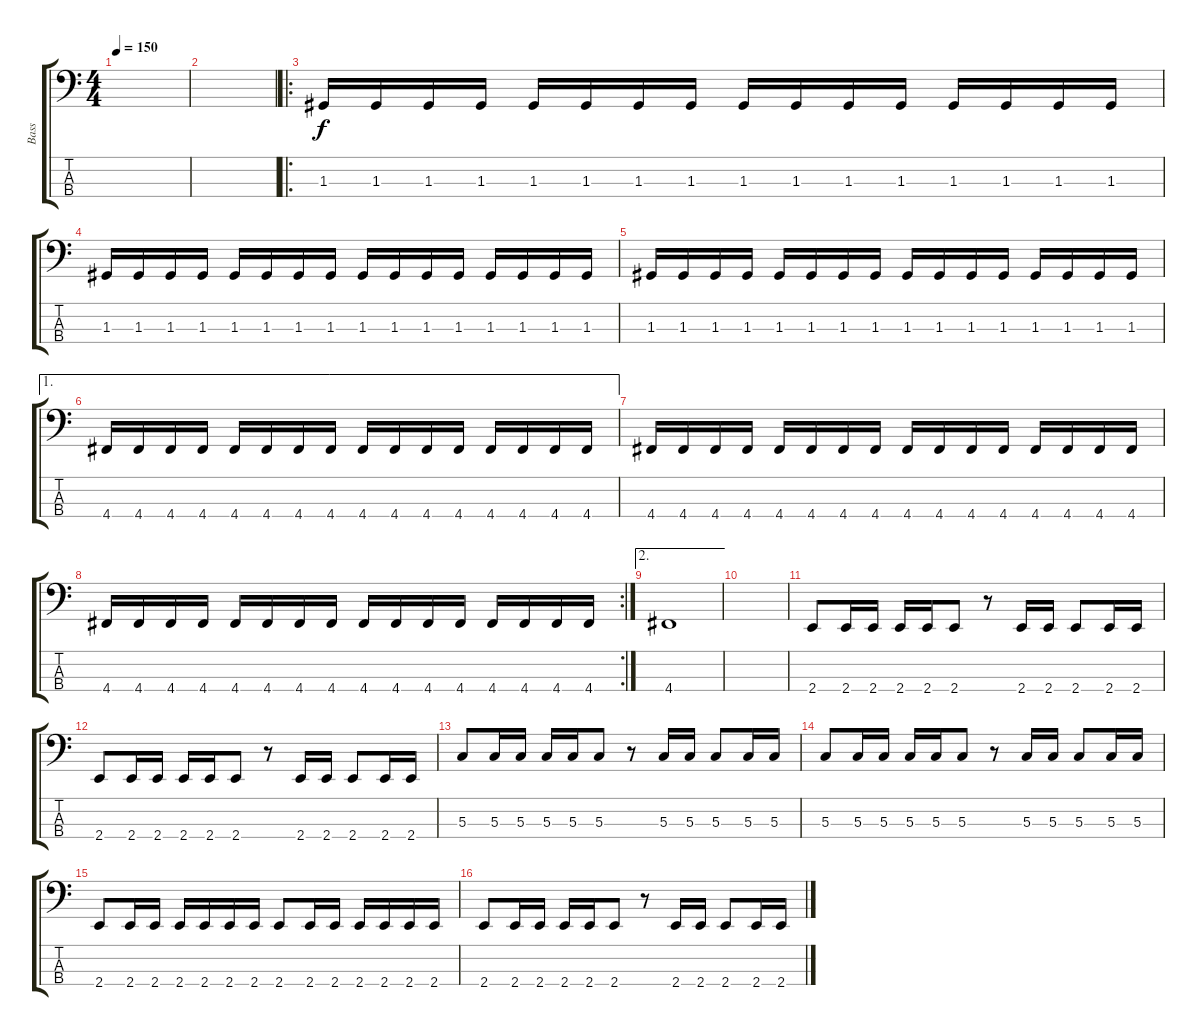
\track ("Bass" "Bass") {instrument electricbassfinger}
\staff {score tabs}
\tuning (F2 C2 G1 D1) {hide}
\ts (4 4)
\tempo 150
\clef f4
\ks c
|
|
\ro
1.3.16 1.3.16 1.3.16 1.3.16 1.3.16 1.3.16 1.3.16 1.3.16 1.3.16 1.3.16 1.3.16 1.3.16 1.3.16 1.3.16 1.3.16 1.3.16 |
1.3.16 1.3.16 1.3.16 1.3.16 1.3.16 1.3.16 1.3.16 1.3.16 1.3.16 1.3.16 1.3.16 1.3.16 1.3.16 1.3.16 1.3.16 1.3.16 |
1.3.16 1.3.16 1.3.16 1.3.16 1.3.16 1.3.16 1.3.16 1.3.16 1.3.16 1.3.16 1.3.16 1.3.16 1.3.16 1.3.16 1.3.16 1.3.16 |
\ae 1
4.4.16 4.4.16 4.4.16 4.4.16 4.4.16 4.4.16 4.4.16 4.4.16 4.4.16 4.4.16 4.4.16 4.4.16 4.4.16 4.4.16 4.4.16 4.4.16 |
4.4.16 4.4.16 4.4.16 4.4.16 4.4.16 4.4.16 4.4.16 4.4.16 4.4.16 4.4.16 4.4.16 4.4.16 4.4.16 4.4.16 4.4.16 4.4.16 |
\rc 2
4.4.16 4.4.16 4.4.16 4.4.16 4.4.16 4.4.16 4.4.16 4.4.16 4.4.16 4.4.16 4.4.16 4.4.16 4.4.16 4.4.16 4.4.16 4.4.16 |
\ae 2
4.4.1 |
|
2.4.8 2.4.16 2.4.16 2.4.16 2.4.16 2.4.8 r.8 2.4.16 2.4.16 2.4.8 2.4.16 2.4.16 |
2.4.8 2.4.16 2.4.16 2.4.16 2.4.16 2.4.8 r.8 2.4.16 2.4.16 2.4.8 2.4.16 2.4.16 |
5.3.8 5.3.16 5.3.16 5.3.16 5.3.16 5.3.8 r.8 5.3.16 5.3.16 5.3.8 5.3.16 5.3.16 |
5.3.8 5.3.16 5.3.16 5.3.16 5.3.16 5.3.8 r.8 5.3.16 5.3.16 5.3.8 5.3.16 5.3.16 |
2.4.8 2.4.16 2.4.16 2.4.16 2.4.16 2.4.16 2.4.16 2.4.8 2.4.16 2.4.16 2.4.16 2.4.16 2.4.16 2.4.16 |
2.4.8 2.4.16 2.4.16 2.4.16 2.4.16 2.4.8 r.8 2.4.16 2.4.16 2.4.8 2.4.16 2.4.16
